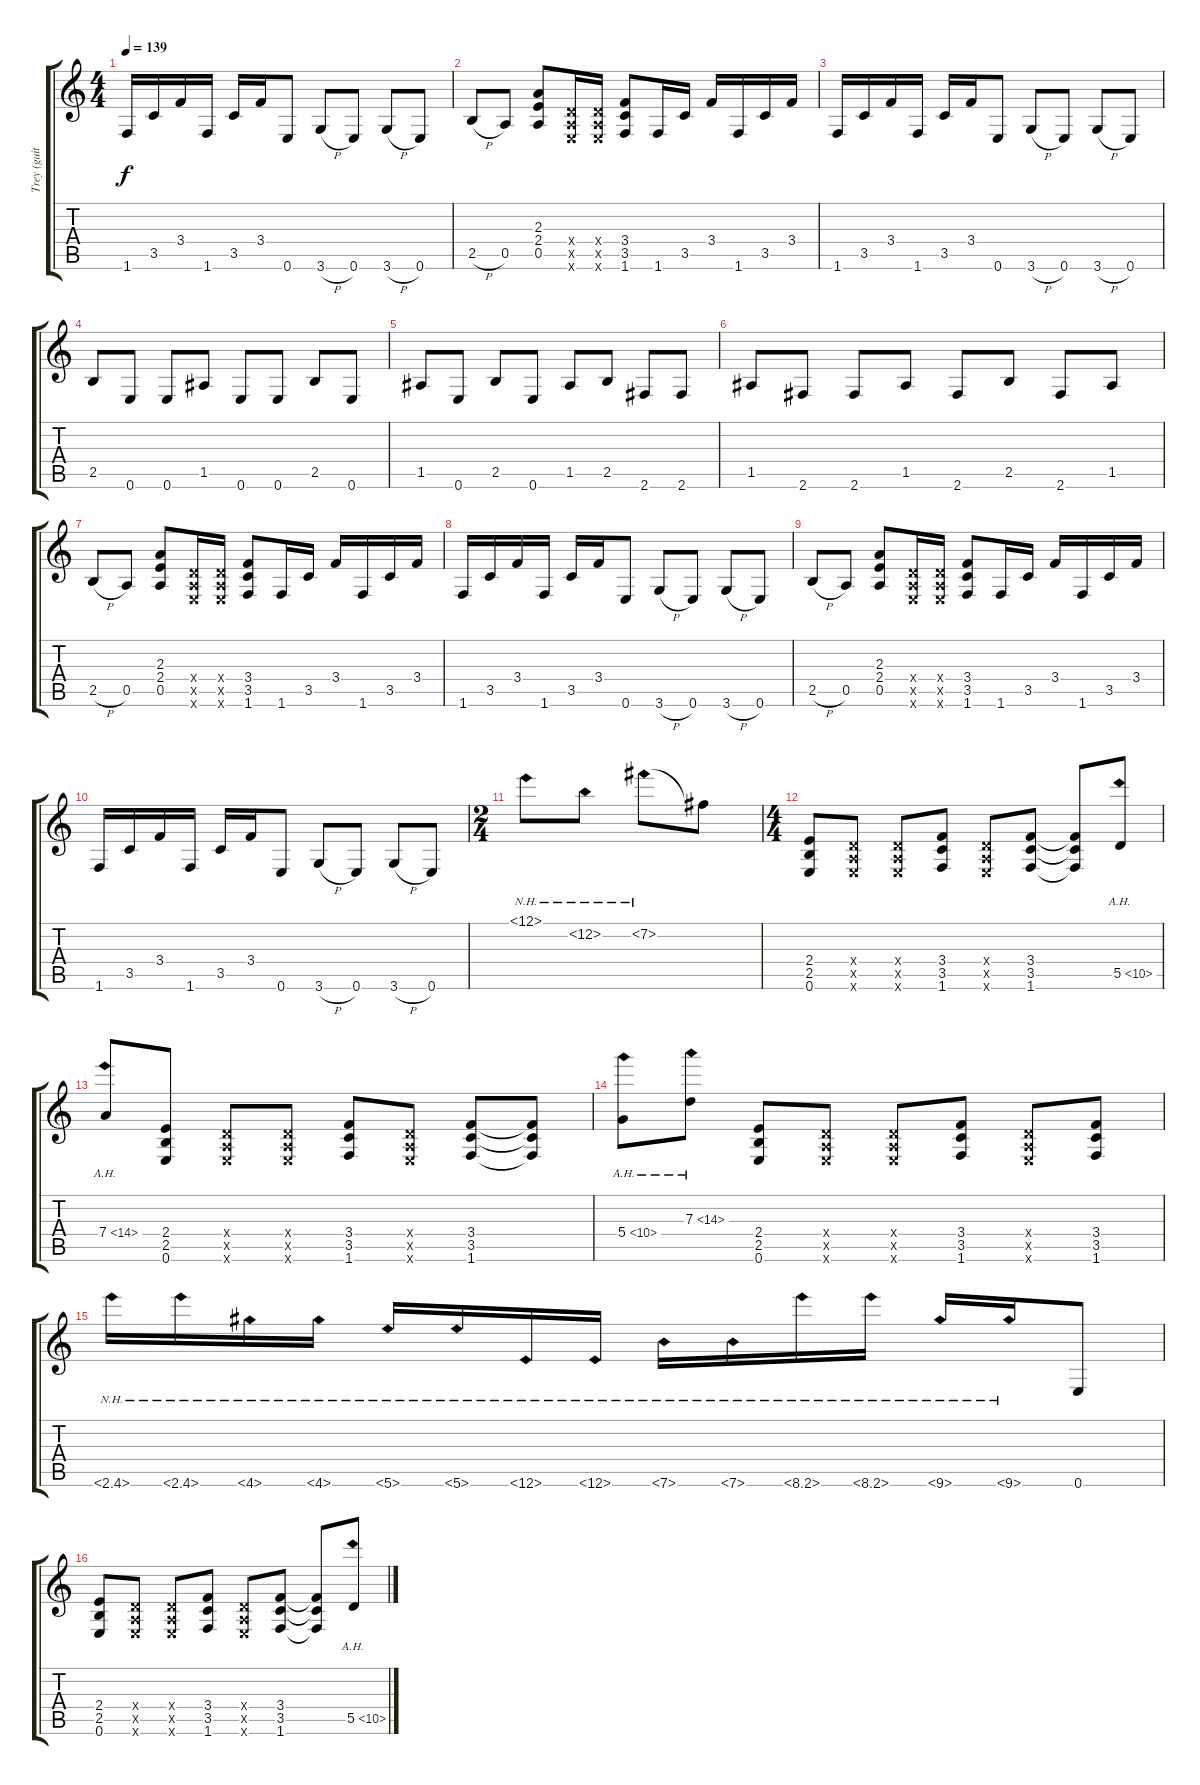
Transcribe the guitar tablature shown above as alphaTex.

\track ("Trey (guitar) vocals" "Trey (guit") {instrument electricguitarmuted}
\staff {score tabs}
\tuning (E4 B3 G3 D3 A2 E2) {hide}
\ts (4 4)
\tempo 139
\clef g2
\ks c
1.6.16{dy f} 3.5.16 3.4.16 1.6.16 3.5.16 3.4.16 0.6.8 3.6{h}.8 0.6.8 3.6{h}.8 0.6.8 |
2.5{h}.8 0.5.8 (2.3 2.4 0.5).8 (0.4{x} 0.5{x} 0.6{x}).16 (0.4{x} 0.5{x} 0.6{x}).16 (3.4 3.5 1.6).8 1.6.16 3.5.16 3.4.16 1.6.16 3.5.16 3.4.16 |
1.6.16 3.5.16 3.4.16 1.6.16 3.5.16 3.4.16 0.6.8 3.6{h}.8 0.6.8 3.6{h}.8 0.6.8 |
2.5.8 0.6.8 0.6.8 1.5.8 0.6.8 0.6.8 2.5.8 0.6.8 |
1.5.8 0.6.8 2.5.8 0.6.8 1.5.8 2.5.8 2.6.8 2.6.8 |
1.5.8 2.6.8 2.6.8 1.5.8 2.6.8 2.5.8 2.6.8 1.5.8 |
2.5{h}.8 0.5.8 (2.3 2.4 0.5).8 (0.4{x} 0.5{x} 0.6{x}).16 (0.4{x} 0.5{x} 0.6{x}).16 (3.4 3.5 1.6).8 1.6.16 3.5.16 3.4.16 1.6.16 3.5.16 3.4.16 |
1.6.16 3.5.16 3.4.16 1.6.16 3.5.16 3.4.16 0.6.8 3.6{h}.8 0.6.8 3.6{h}.8 0.6.8 |
2.5{h}.8 0.5.8 (2.3 2.4 0.5).8 (0.4{x} 0.5{x} 0.6{x}).16 (0.4{x} 0.5{x} 0.6{x}).16 (3.4 3.5 1.6).8 1.6.16 3.5.16 3.4.16 1.6.16 3.5.16 3.4.16 |
1.6.16 3.5.16 3.4.16 1.6.16 3.5.16 3.4.16 0.6.8 3.6{h}.8 0.6.8 3.6{h}.8 0.6.8 |
\ts (2 4)
12.1{nh}.8 12.2{nh}.8 7.2{nh}.8 7.2{t}.8 |
\ts (4 4)
(2.4 2.5 0.6).8 (0.4{x} 0.5{x} 0.6{x}).8 (0.4{x} 0.5{x} 0.6{x}).8 (3.4 3.5 1.6).8 (0.4{x} 0.5{x} 0.6{x}).8 (3.4 3.5 1.6).8 (3.4{t} 3.5{t} 1.6{t}).8 5.5{ah 5}.8 |
7.4{ah 7}.8 (2.4 2.5 0.6).8 (0.4{x} 0.5{x} 0.6{x}).8 (0.4{x} 0.5{x} 0.6{x}).8 (3.4 3.5 1.6).8 (0.4{x} 0.5{x} 0.6{x}).8 (3.4 3.5 1.6).8 (3.4{t} 3.5{t} 1.6{t}).8 |
5.4{ah 5}.8 7.3{ah 7}.8 (2.4 2.5 0.6).8 (0.4{x} 0.5{x} 0.6{x}).8 (0.4{x} 0.5{x} 0.6{x}).8 (3.4 3.5 1.6).8 (0.4{x} 0.5{x} 0.6{x}).8 (3.4 3.5 1.6).8 |
2.6{nh}.16 2.6{nh}.16 4.6{nh}.16 4.6{nh}.16 5.6{nh}.16 5.6{nh}.16 6.6{nh}.16 6.6{nh}.16 7.6{nh}.16 7.6{nh}.16 8.6{nh}.16 8.6{nh}.16 9.6{nh}.16 9.6{nh}.16 0.6.8 |
(2.4 2.5 0.6).8 (0.4{x} 0.5{x} 0.6{x}).8 (0.4{x} 0.5{x} 0.6{x}).8 (3.4 3.5 1.6).8 (0.4{x} 0.5{x} 0.6{x}).8 (3.4 3.5 1.6).8 (3.4{t} 3.5{t} 1.6{t}).8 5.5{ah 5}.8
